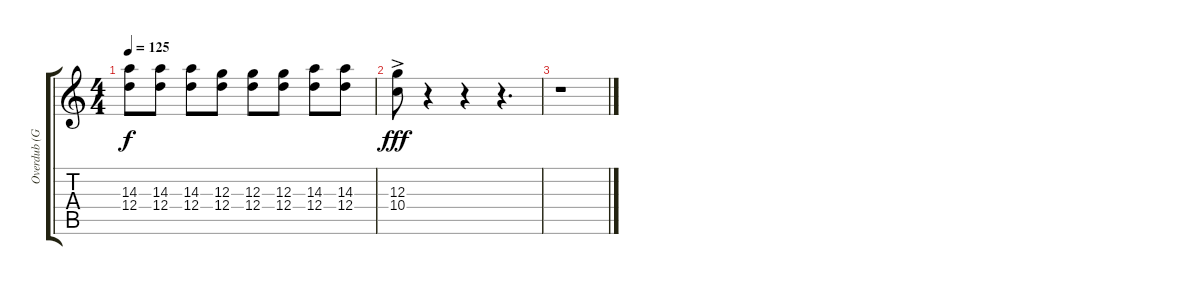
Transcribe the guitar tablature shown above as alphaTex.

\track ("Overdub (Guitar)" "Overdub (G") {instrument overdrivenguitar}
\staff {score tabs}
\tuning (E4 B3 G3 D3 A2 E2) {hide}
\ts (4 4)
\tempo 125
\clef g2
\ks c
(14.3 12.4).8{dy f} (14.3 12.4).8 (14.3 12.4).8 (12.3 12.4).8 (12.3 12.4).8 (12.3 12.4).8 (14.3 12.4).8 (14.3 12.4).8 |
(12.3{ac} 10.4).8{dy fff} r.4 r.4 r.4{d} |
r.1
